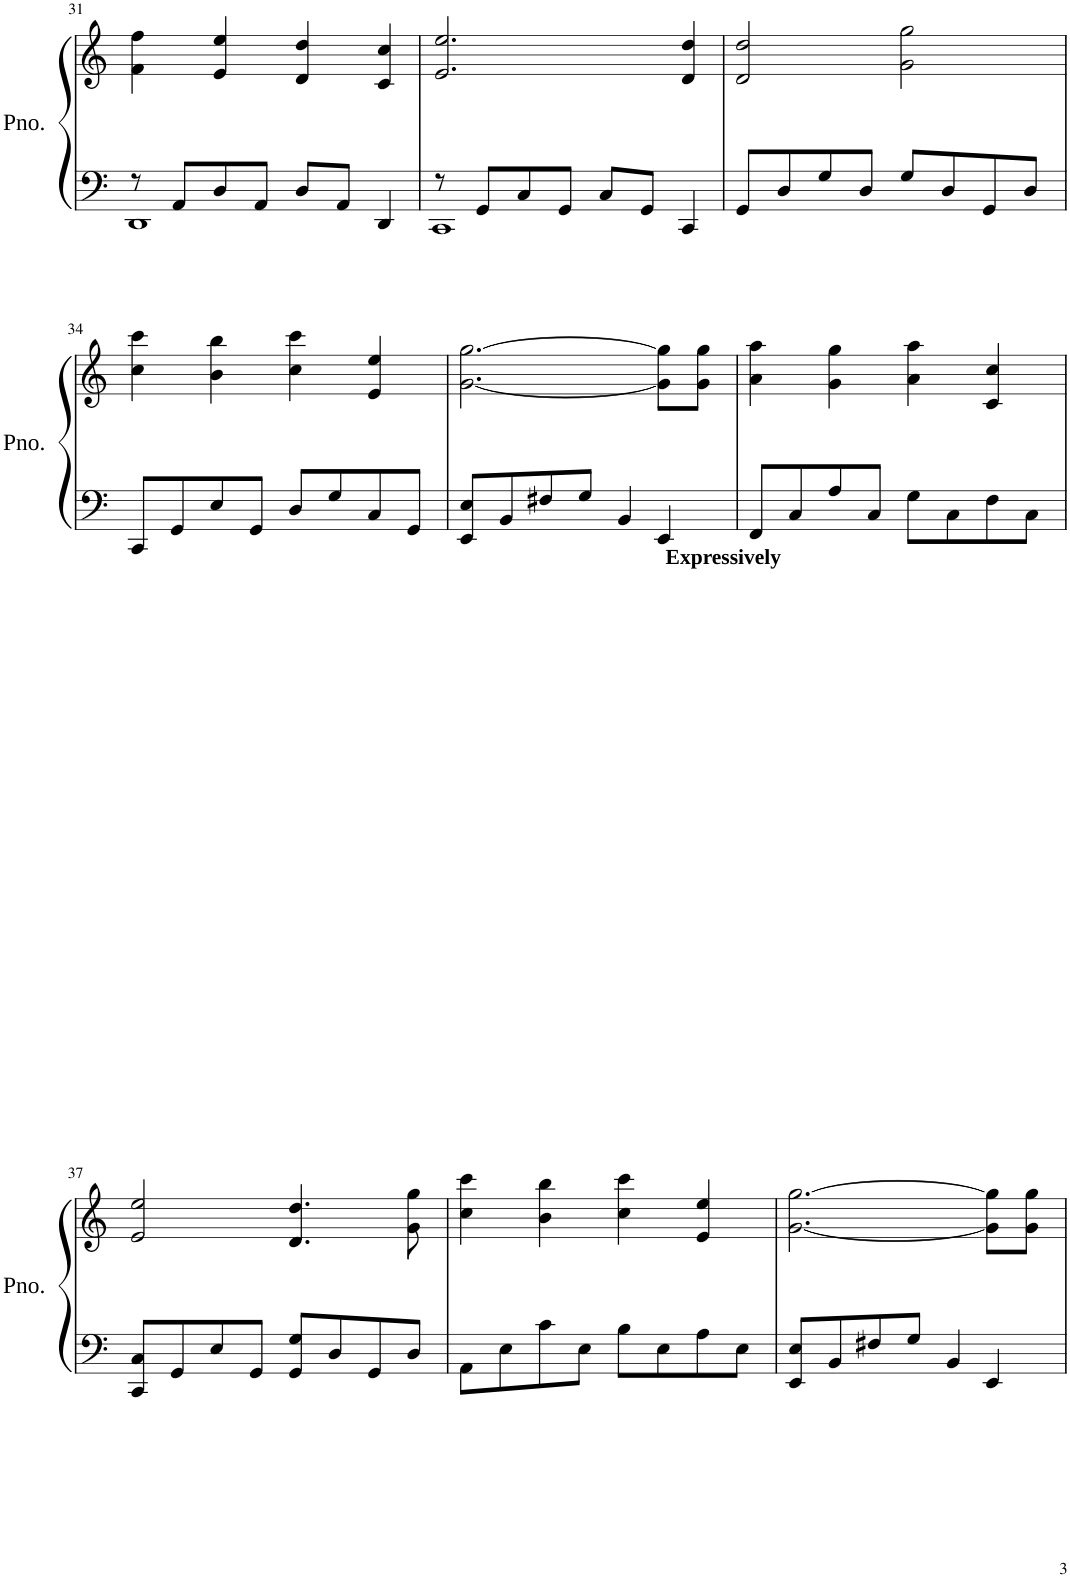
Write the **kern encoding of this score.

**kern	**kern
*part1	*part1
*staff2	*staff1
*I"Piano	*
*I'Pno.	*
!!LO:PB:g=z
*clefF4	*clefG2
*k[]	*k[]
*M4/4	*M4/4
=31	=31
*^	*
8r	1DD	4f\ 4ff\
8AA/L	.	.
8D/	.	4e/ 4ee/
8AA/J	.	.
8D/L	.	4d/ 4dd/
8AA/J	.	.
4DD/	.	4c/ 4cc/
=32	=32	=32
8r	1CC	2.e/ 2.ee/
8GG/L	.	.
8C/	.	.
8GG/J	.	.
8C/L	.	.
8GG/J	.	.
4CC/	.	4d/ 4dd/
*v	*v	*
=33	=33
8GG/L	2d/ 2dd/
8D/	.
8G/	.
8D/J	.
8G/L	2g\ 2gg\
8D/	.
8GG/	.
8D/J	.
!!LO:LB:g=z
=34	=34
8CC/L	4cc\ 4ccc\
8GG/	.
8E/	4b\ 4bb\
8GG/J	.
8D/L	4cc\ 4ccc\
8G/	.
8C/	4e/ 4ee/
8GG/J	.
=35	=35
8EE/ 8E/L	[2.g\ [2.gg\
8BB/	.
8F#X/	.
8G/J	.
4BB/	.
4EE/	8g\] 8gg\]L
.	8g\ 8gg\J
=36	=36
8FF/L	4a\ 4aa\
8C/	.
8A/	4g\ 4gg\
8C/J	.
8G\L	4a\ 4aa\
8C\	.
8F\	4c/ 4cc/
8C\J	.
!!LO:LB:g=z
=37	=37
!	!LO:TX:a:B:t=Expressively
8CC/ 8C/L	2e/ 2ee/
8GG/	.
8E/	.
8GG/J	.
8GG/ 8G/L	4.d/ 4.dd/
8D/	.
8GG/	.
8D/J	8g\ 8gg\
=38	=38
8AA\L	4cc\ 4ccc\
8E\	.
8c\	4b\ 4bb\
8E\J	.
8B\L	4cc\ 4ccc\
8E\	.
8A\	4e/ 4ee/
8E\J	.
=39	=39
8EE/ 8E/L	[2.g\ [2.gg\
8BB/	.
8F#X/	.
8G/J	.
4BB/	.
4EE/	8g\] 8gg\]L
.	8g\ 8gg\J
=	=
*-	*-
